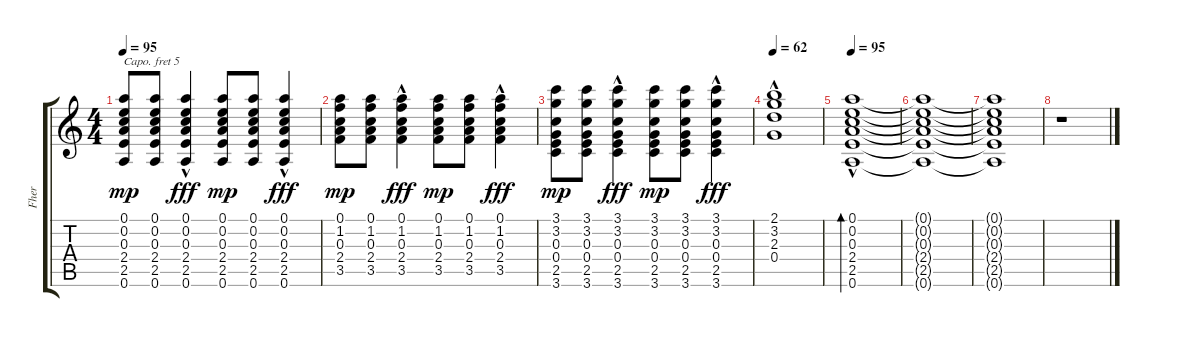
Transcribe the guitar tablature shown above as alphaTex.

\track ("Fher" "Fher") {instrument electricguitarjazz}
\staff {score tabs}
\capo 5
\tuning (E4 B3 G3 D3 A2 E2) {hide}
\ts (4 4)
\tempo 95
\clef g2
\ks c
(0.1 0.2 0.3 2.4 2.5 0.6).8{dy mp} (0.1 0.2 0.3 2.4 2.5 0.6).8 (0.1{hac} 0.2{hac} 0.3{hac} 2.4{hac} 2.5{hac} 0.6{hac}).4{dy fff} (0.1 0.2 0.3 2.4 2.5 0.6).8{dy mp} (0.1 0.2 0.3 2.4 2.5 0.6).8 (0.1{hac} 0.2{hac} 0.3{hac} 2.4{hac} 2.5{hac} 0.6{hac}).4{dy fff} |
(0.1 1.2 0.3 2.4 3.5).8{dy mp} (0.1 1.2 0.3 2.4 3.5).8 (0.1{hac} 1.2{hac} 0.3{hac} 2.4{hac} 3.5{hac}).4{dy fff} (0.1 1.2 0.3 2.4 3.5).8{dy mp} (0.1 1.2 0.3 2.4 3.5).8 (0.1{hac} 1.2{hac} 0.3{hac} 2.4{hac} 3.5{hac}).4{dy fff} |
(3.1 3.2 0.3 0.4 2.5 3.6).8{dy mp} (3.1 3.2 0.3 0.4 2.5 3.6).8 (3.1{hac} 3.2{hac} 0.3{hac} 0.4{hac} 2.5{hac} 3.6{hac}).4{dy fff} (3.1 3.2 0.3 0.4 2.5 3.6).8{dy mp} (3.1 3.2 0.3 0.4 2.5 3.6).8 (3.1{hac} 3.2{hac} 0.3{hac} 0.4{hac} 2.5{hac} 3.6{hac}).4{dy fff} |
\tempo 62
(2.1{hac} 3.2{hac} 2.3{hac} 0.4{hac}).1 |
\tempo 95
(0.1{hac} 0.2{hac} 0.3{hac} 2.4{hac} 2.5{hac} 0.6{hac}).1{bd 480} |
(0.1{t} 0.2{t} 0.3{t} 2.4{t} 2.5{t} 0.6{t}).1 |
(0.1{t} 0.2{t} 0.3{t} 2.4{t} 2.5{t} 0.6{t}).1 |
r.1
